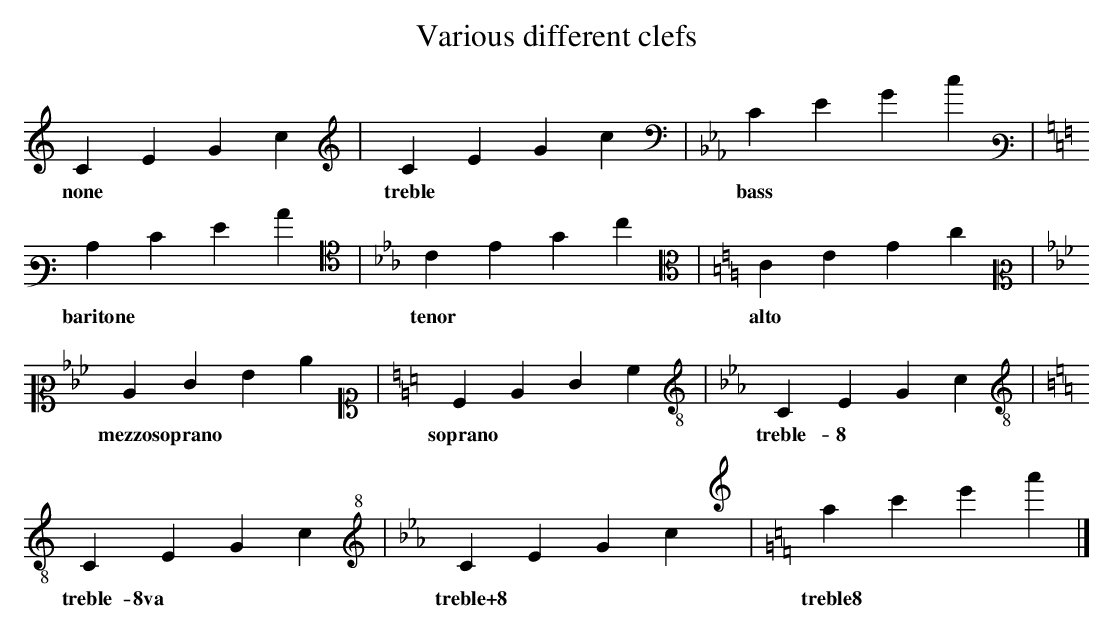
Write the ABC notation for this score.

X:1
T: Various different clefs
L: 1/4
K: none
CEGc | [K: C treble] CEGc |[K: Cm bass]CEGc |
w: none | treble | bass |
[K: C bass3]CEGc | [K: Cm alto4]CEGc| [K: C alto]CEGc |
w: baritone | tenor | alto |
[K: Cm alto2]CEGc | [K: C alto1]CEGc | [K: Cm treble-8]CEGc |
w: mezzosoprano | soprano | treble-8 |
[K: C treble-8va]CEGc | [K: Cm treble+8]CEGc | [K: C treble8]CEGc |]
w: treble-8va | treble+8 | treble8 |
